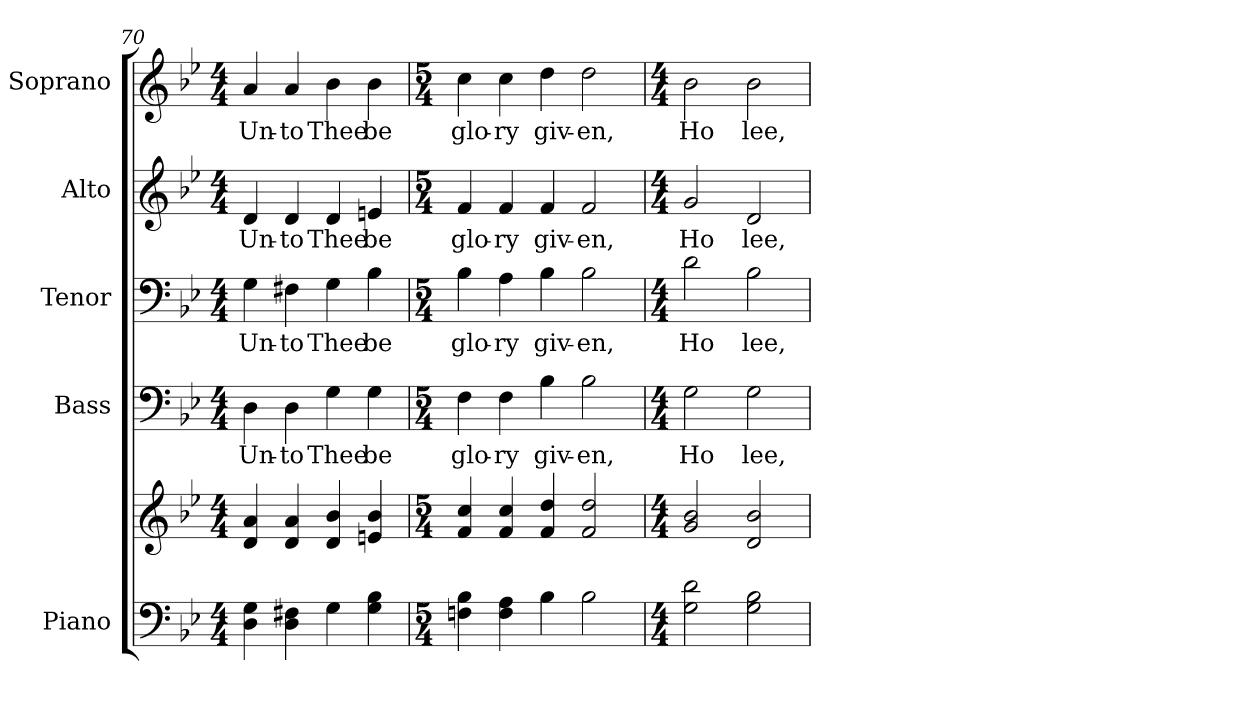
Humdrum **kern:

**kern	**kern	**kern	**text	**kern	**text	**kern	**text	**kern	**text
*part5	*part5	*part4	*part4	*part3	*part3	*part2	*part2	*part1	*part1
*staff6	*staff5	*staff4	*staff4	*staff3	*staff3	*staff2	*staff2	*staff1	*staff1
*I"Piano	*	*I"Bass	*	*I"Tenor	*	*I"Alto	*	*I"Soprano	*
*I'Pno.	*	*I'B.	*	*I'T.	*	*I'A.	*	*I'S.	*
*clefF4	*clefG2	*clefF4	*	*clefF4	*	*clefG2	*	*clefG2	*
*k[b-e-]	*k[b-e-]	*k[b-e-]	*	*k[b-e-]	*	*k[b-e-]	*	*k[b-e-]	*
*B-:	*B-:	*B-:	*	*B-:	*	*B-:	*	*B-:	*
*M4/4	*M4/4	*M4/4	*	*M4/4	*	*M4/4	*	*M4/4	*
=70	=70	=70	=70	=70	=70	=70	=70	=70	=70
!	!	!	!LO:LY:b:color=#000000	!	!	!	!	!	!
!	!	!	!	!	!LO:LY:b:color=#000000	!	!	!	!
!	!	!	!	!	!	!	!LO:LY:b:color=#000000	!	!
!	!	!	!	!	!	!	!	!	!LO:LY:b:color=#000000
4Di\ 4Gi	4di/ 4ai	4Di\	Un-	4Gi\	Un-	4di/	Un-	4ai/	Un-
!	!	!	!LO:LY:b:color=#000000	!	!	!	!	!	!
!	!	!	!	!	!LO:LY:b:color=#000000	!	!	!	!
!	!	!	!	!	!	!	!LO:LY:b:color=#000000	!	!
!	!	!	!	!	!	!	!	!	!LO:LY:b:color=#000000
4Di\ 4F#Xi	4di/ 4ai	4Di\	-to	4F#Xi\	-to	4di/	-to	4ai/	-to
!	!	!	!LO:LY:b:color=#000000	!	!	!	!	!	!
!	!	!	!	!	!LO:LY:b:color=#000000	!	!	!	!
!	!	!	!	!	!	!	!LO:LY:b:color=#000000	!	!
!	!	!	!	!	!	!	!	!	!LO:LY:b:color=#000000
4Gi\	4di/ 4b-i	4Gi\	Thee	4Gi\	Thee	4di/	Thee	4b-i\	Thee
!	!	!	!LO:LY:b:color=#000000	!	!	!	!	!	!
!	!	!	!	!	!LO:LY:b:color=#000000	!	!	!	!
!	!	!	!	!	!	!	!LO:LY:b:color=#000000	!	!
!	!	!	!	!	!	!	!	!	!LO:LY:b:color=#000000
4Gi\ 4B-i	4eni/ 4b-i	4Gi\	be	4B-i\	be	4eni/	be	4b-i\	be
!!LO:PB:g=z
=71	=71	=71	=71	=71	=71	=71	=71	=71	=71
*M5/4	*M5/4	*M5/4	*	*M5/4	*	*M5/4	*	*M5/4	*
!	!	!	!LO:LY:b:color=#000000	!	!	!	!	!	!
!	!	!	!	!	!LO:LY:b:color=#000000	!	!	!	!
!	!	!	!	!	!	!	!LO:LY:b:color=#000000	!	!
!	!	!	!	!	!	!	!	!	!LO:LY:b:color=#000000
4Fni\ 4B-i	4fi/ 4cci	4Fi\	glo-	4B-i\	glo-	4fi/	glo-	4cci\	glo-
!	!	!	!LO:LY:b:color=#000000	!	!	!	!	!	!
!	!	!	!	!	!LO:LY:b:color=#000000	!	!	!	!
!	!	!	!	!	!	!	!LO:LY:b:color=#000000	!	!
!	!	!	!	!	!	!	!	!	!LO:LY:b:color=#000000
4Fi\ 4Ai	4fi/ 4cci	4Fi\	-ry	4Ai\	-ry	4fi/	-ry	4cci\	-ry
!	!	!	!LO:LY:b:color=#000000	!	!	!	!	!	!
!	!	!	!	!	!LO:LY:b:color=#000000	!	!	!	!
!	!	!	!	!	!	!	!LO:LY:b:color=#000000	!	!
!	!	!	!	!	!	!	!	!	!LO:LY:b:color=#000000
4B-i\	4fi/ 4ddi	4B-i\	giv-	4B-i\	giv-	4fi/	giv-	4ddi\	giv-
!	!	!	!LO:LY:b:color=#000000	!	!	!	!	!	!
!	!	!	!	!	!LO:LY:b:color=#000000	!	!	!	!
!	!	!	!	!	!	!	!LO:LY:b:color=#000000	!	!
!	!	!	!	!	!	!	!	!	!LO:LY:b:color=#000000
2B-i\	2fi/ 2ddi	2B-i\	-en,	2B-i\	-en,	2fi/	-en,	2ddi\	-en,
=72	=72	=72	=72	=72	=72	=72	=72	=72	=72
*M4/4	*M4/4	*M4/4	*	*M4/4	*	*M4/4	*	*M4/4	*
!	!	!	!LO:LY:b:color=#000000	!	!	!	!	!	!
!	!	!	!	!	!LO:LY:b:color=#000000	!	!	!	!
!	!	!	!	!	!	!	!LO:LY:b:color=#000000	!	!
!	!	!	!	!	!	!	!	!	!LO:LY:b:color=#000000
2Gi\ 2di	2gi/ 2b-i	2Gi\	Ho	2di\	Ho	2gi/	Ho	2b-i\	Ho
!	!	!	!LO:LY:b:color=#000000	!	!	!	!	!	!
!	!	!	!	!	!LO:LY:b:color=#000000	!	!	!	!
!	!	!	!	!	!	!	!LO:LY:b:color=#000000	!	!
!	!	!	!	!	!	!	!	!	!LO:LY:b:color=#000000
2Gi\ 2B-i	2di/ 2b-i	2Gi\	lee,	2B-i\	lee,	2di/	lee,	2b-i\	lee,
=	=	=	=	=	=	=	=	=	=
*-	*-	*-	*-	*-	*-	*-	*-	*-	*-
